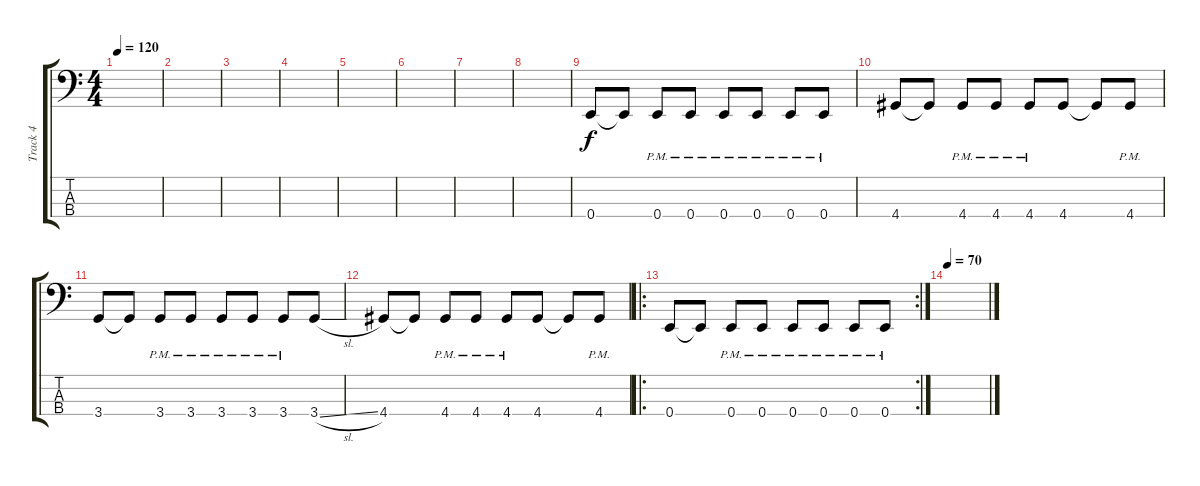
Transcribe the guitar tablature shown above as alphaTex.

\track ("Track 4" "Track 4") {instrument acousticguitarnylon}
\staff {score tabs}
\tuning (G2 D2 A1 E1) {hide}
\ts (4 4)
\tempo 120
\clef f4
\ks c
|
|
|
|
|
|
|
|
0.4.8 0.4{t}.8 0.4{pm}.8 0.4{pm}.8 0.4{pm}.8 0.4{pm}.8 0.4{pm}.8 0.4{pm}.8 |
4.4.8 4.4{t}.8 4.4{pm}.8 4.4{pm}.8 4.4{pm}.8 4.4.8 4.4{t}.8 4.4{pm}.8 |
3.4.8 3.4{t}.8 3.4{pm}.8 3.4{pm}.8 3.4{pm}.8 3.4{pm}.8 3.4{pm}.8 3.4{sl}.8 |
4.4.8 4.4{t}.8 4.4{pm}.8 4.4{pm}.8 4.4{pm}.8 4.4.8 4.4{t}.8 4.4{pm}.8 |
\ro
\rc 2
0.4.8 0.4{t}.8 0.4{pm}.8 0.4{pm}.8 0.4{pm}.8 0.4{pm}.8 0.4{pm}.8 0.4{pm}.8 |
\tempo 70
